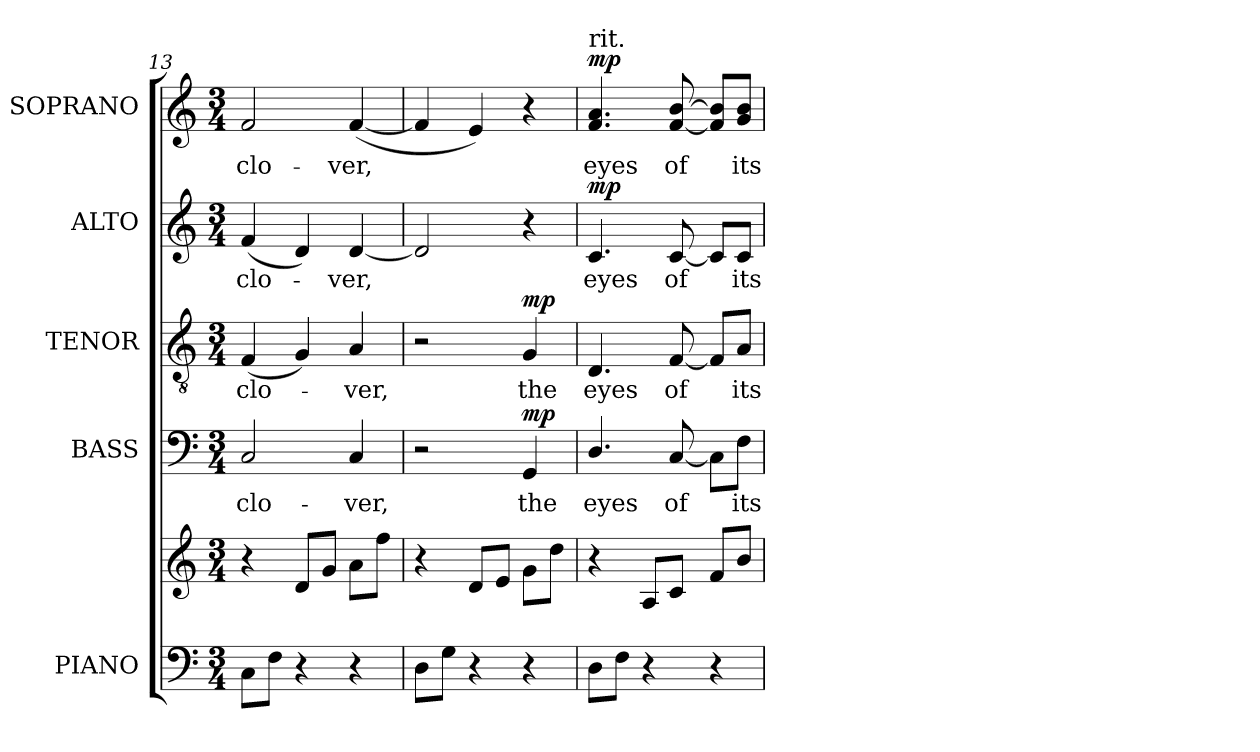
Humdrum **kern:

**kern	**kern	**kern	**text	**dynam	**kern	**text	**dynam	**kern	**text	**dynam	**kern	**text	**dynam
*part5	*part5	*part4	*part4	*part4	*part3	*part3	*part3	*part2	*part2	*part2	*part1	*part1	*part1
*staff6	*staff5	*staff4	*staff4	*staff4	*staff3	*staff3	*staff3	*staff2	*staff2	*staff2	*staff1	*staff1	*staff1
*I"PIANO	*	*I"BASS	*	*	*I"TENOR	*	*	*I"ALTO	*	*	*I"SOPRANO	*	*
*I'PNO.	*	*I'B.	*	*	*I'T.	*	*	*I'A.	*	*	*I'S.	*	*
*clefF4	*clefG2	*clefF4	*	*	*clefGv2	*	*	*clefG2	*	*	*clefG2	*	*
*	*	*	*	*	*ITrd7c12	*	*	*	*	*	*	*	*
*k[]	*k[]	*k[]	*	*	*k[]	*	*	*k[]	*	*	*k[]	*	*
*C:	*C:	*C:	*	*	*C:	*	*	*C:	*	*	*C:	*	*
*M3/4	*M3/4	*M3/4	*	*	*M3/4	*	*	*M3/4	*	*	*M3/4	*	*
=13	=13	=13	=13	=13	=13	=13	=13	=13	=13	=13	=13	=13	=13
!	!	!	!LO:LY:b:color=#000000	!	!	!	!	!	!	!	!	!	!
!	!	!	!	!	!	!LO:LY:b:color=#000000	!	!	!	!	!	!	!
!	!	!	!	!	!	!	!	!	!LO:LY:b:color=#000000	!	!	!	!
!	!	!	!	!	!	!	!	!	!	!	!	!LO:LY:b:color=#000000	!
8Ci\L	4r	2Ci/	clo-	.	(4FFi/	clo-	.	(4fi/	clo-	.	2fi/	clo-	.
8Fi\J	.	.	.	.	.	.	.	.	.	.	.	.	.
4r	8di/L	.	.	.	4GGi/)	.	.	4di/)	.	.	.	.	.
.	8gi/J	.	.	.	.	.	.	.	.	.	.	.	.
!	!	!	!LO:LY:b:color=#000000	!	!	!	!	!	!	!	!	!	!
!	!	!	!	!	!	!LO:LY:b:color=#000000	!	!	!	!	!	!	!
!	!	!	!	!	!	!	!	!	!LO:LY:b:color=#000000	!	!	!	!
!	!	!	!	!	!	!	!	!	!	!	!	!LO:LY:b:color=#000000	!
4r	8ai\L	4Ci/	-ver,	.	4AAi/	-ver,	.	[4di/	-ver,	.	([4fi/	-ver,	.
.	8ffi\J	.	.	.	.	.	.	.	.	.	.	.	.
=14	=14	=14	=14	=14	=14	=14	=14	=14	=14	=14	=14	=14	=14
8Di\L	4r	2r	.	.	2r	.	.	2di/]	.	.	4fi/]	.	.
8Gi\J	.	.	.	.	.	.	.	.	.	.	.	.	.
4r	8di/L	.	.	.	.	.	.	.	.	.	4ei/)	.	.
.	8ei/J	.	.	.	.	.	.	.	.	.	.	.	.
!	!	!	!LO:LY:b:color=#000000	!	!	!	!	!	!	!	!	!	!
!	!	!	!	!	!	!LO:LY:b:color=#000000	!	!	!	!	!	!	!
4r	8gi\L	4GGi/	the	mp	4GGi/	the	mp	4r	.	.	4r	.	.
.	8ddi\J	.	.	.	.	.	.	.	.	.	.	.	.
=15	=15	=15	=15	=15	=15	=15	=15	=15	=15	=15	=15	=15	=15
!	!	!	!LO:LY:b:color=#000000	!	!	!	!	!	!	!	!	!	!
!	!	!	!	!	!	!LO:LY:b:color=#000000	!	!	!	!	!	!	!
!	!	!	!	!	!	!	!	!	!LO:LY:b:color=#000000	!	!	!	!
!	!	!	!	!	!	!	!	!	!	!	!LO:TX:t=rit.	!	!
!	!	!	!	!	!	!	!	!	!	!	!	!LO:LY:b:color=#000000	!
8Di\L	4r	4.Di/	eyes	.	4.DDi/	eyes	.	4.ci/	eyes	mp	4.fi/ 4.ai	eyes	mp
8Fi\J	.	.	.	.	.	.	.	.	.	.	.	.	.
4r	8Ai/L	.	.	.	.	.	.	.	.	.	.	.	.
!	!	!	!LO:LY:b:color=#000000	!	!	!	!	!	!	!	!	!	!
!	!	!	!	!	!	!LO:LY:b:color=#000000	!	!	!	!	!	!	!
!	!	!	!	!	!	!	!	!	!LO:LY:b:color=#000000	!	!	!	!
!	!	!	!	!	!	!	!	!	!	!	!	!LO:LY:b:color=#000000	!
.	8ci/J	[8Ci/	of	.	[8FFi/	of	.	[8ci/	of	.	[8fi/ [8bi	of	.
4r	8fi/L	8Ci\L]	.	.	8FFi/L]	.	.	8ci/L]	.	.	8fi/] 8bi]L	.	.
!	!	!	!LO:LY:b:color=#000000	!	!	!	!	!	!	!	!	!	!
!	!	!	!	!	!	!LO:LY:b:color=#000000	!	!	!	!	!	!	!
!	!	!	!	!	!	!	!	!	!LO:LY:b:color=#000000	!	!	!	!
!	!	!	!	!	!	!	!	!	!	!	!	!LO:LY:b:color=#000000	!
.	8bi/J	8Fi\J	its	.	8AAi/J	its	.	8ci/J	its	.	8gi/ 8biJ	its	.
=	=	=	=	=	=	=	=	=	=	=	=	=	=
*-	*-	*-	*-	*-	*-	*-	*-	*-	*-	*-	*-	*-	*-
